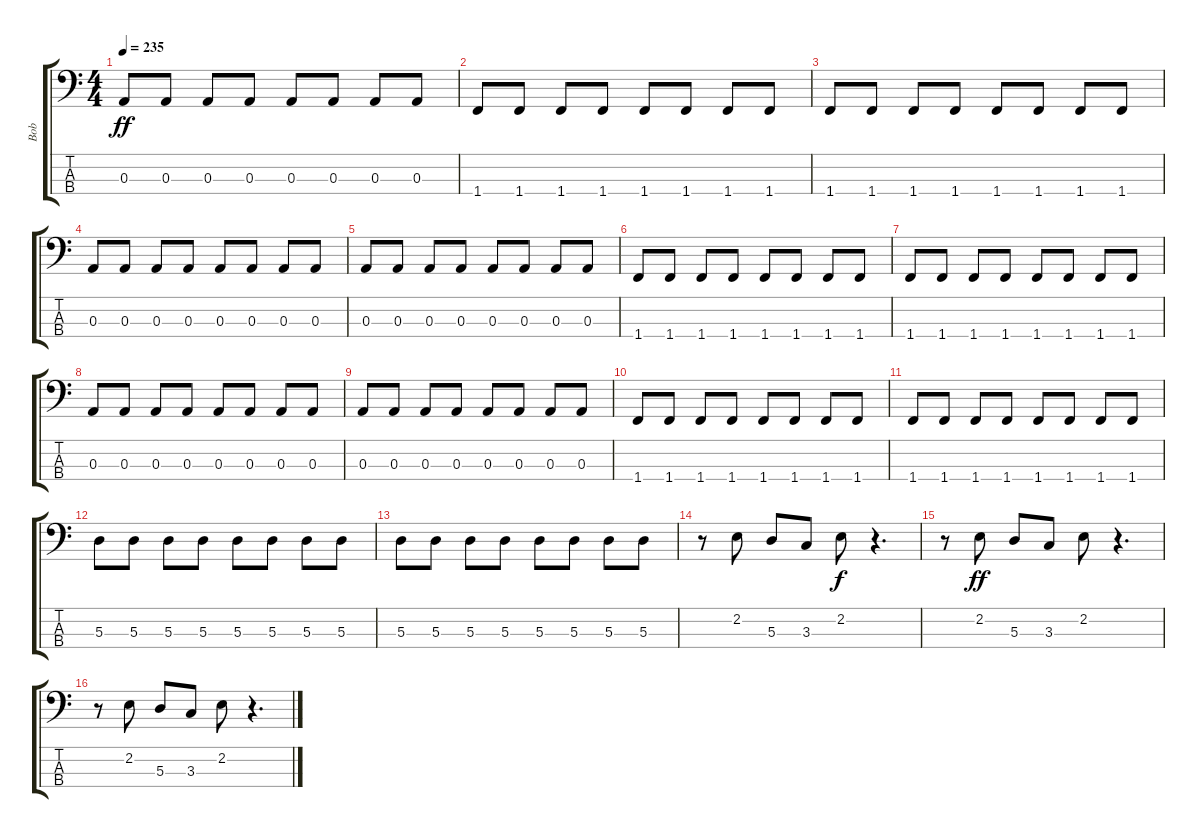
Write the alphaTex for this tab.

\track ("Bob" "Bob") {instrument electricbassfinger}
\staff {score tabs}
\tuning (G2 D2 A1 E1) {hide}
\ts (4 4)
\tempo 235
\clef f4
\ks c
0.3.8{dy ff} 0.3.8 0.3.8 0.3.8 0.3.8 0.3.8 0.3.8 0.3.8 |
1.4.8 1.4.8 1.4.8 1.4.8 1.4.8 1.4.8 1.4.8 1.4.8 |
1.4.8 1.4.8 1.4.8 1.4.8 1.4.8 1.4.8 1.4.8 1.4.8 |
0.3.8 0.3.8 0.3.8 0.3.8 0.3.8 0.3.8 0.3.8 0.3.8 |
0.3.8 0.3.8 0.3.8 0.3.8 0.3.8 0.3.8 0.3.8 0.3.8 |
1.4.8 1.4.8 1.4.8 1.4.8 1.4.8 1.4.8 1.4.8 1.4.8 |
1.4.8 1.4.8 1.4.8 1.4.8 1.4.8 1.4.8 1.4.8 1.4.8 |
0.3.8 0.3.8 0.3.8 0.3.8 0.3.8 0.3.8 0.3.8 0.3.8 |
0.3.8 0.3.8 0.3.8 0.3.8 0.3.8 0.3.8 0.3.8 0.3.8 |
1.4.8 1.4.8 1.4.8 1.4.8 1.4.8 1.4.8 1.4.8 1.4.8 |
1.4.8 1.4.8 1.4.8 1.4.8 1.4.8 1.4.8 1.4.8 1.4.8 |
5.3.8 5.3.8 5.3.8 5.3.8 5.3.8 5.3.8 5.3.8 5.3.8 |
5.3.8 5.3.8 5.3.8 5.3.8 5.3.8 5.3.8 5.3.8 5.3.8 |
r.8 2.2.8 5.3.8 3.3.8 2.2.8{dy f} r.4{d} |
r.8 2.2.8{dy ff} 5.3.8 3.3.8 2.2.8 r.4{d} |
r.8 2.2.8 5.3.8 3.3.8 2.2.8 r.4{d}
